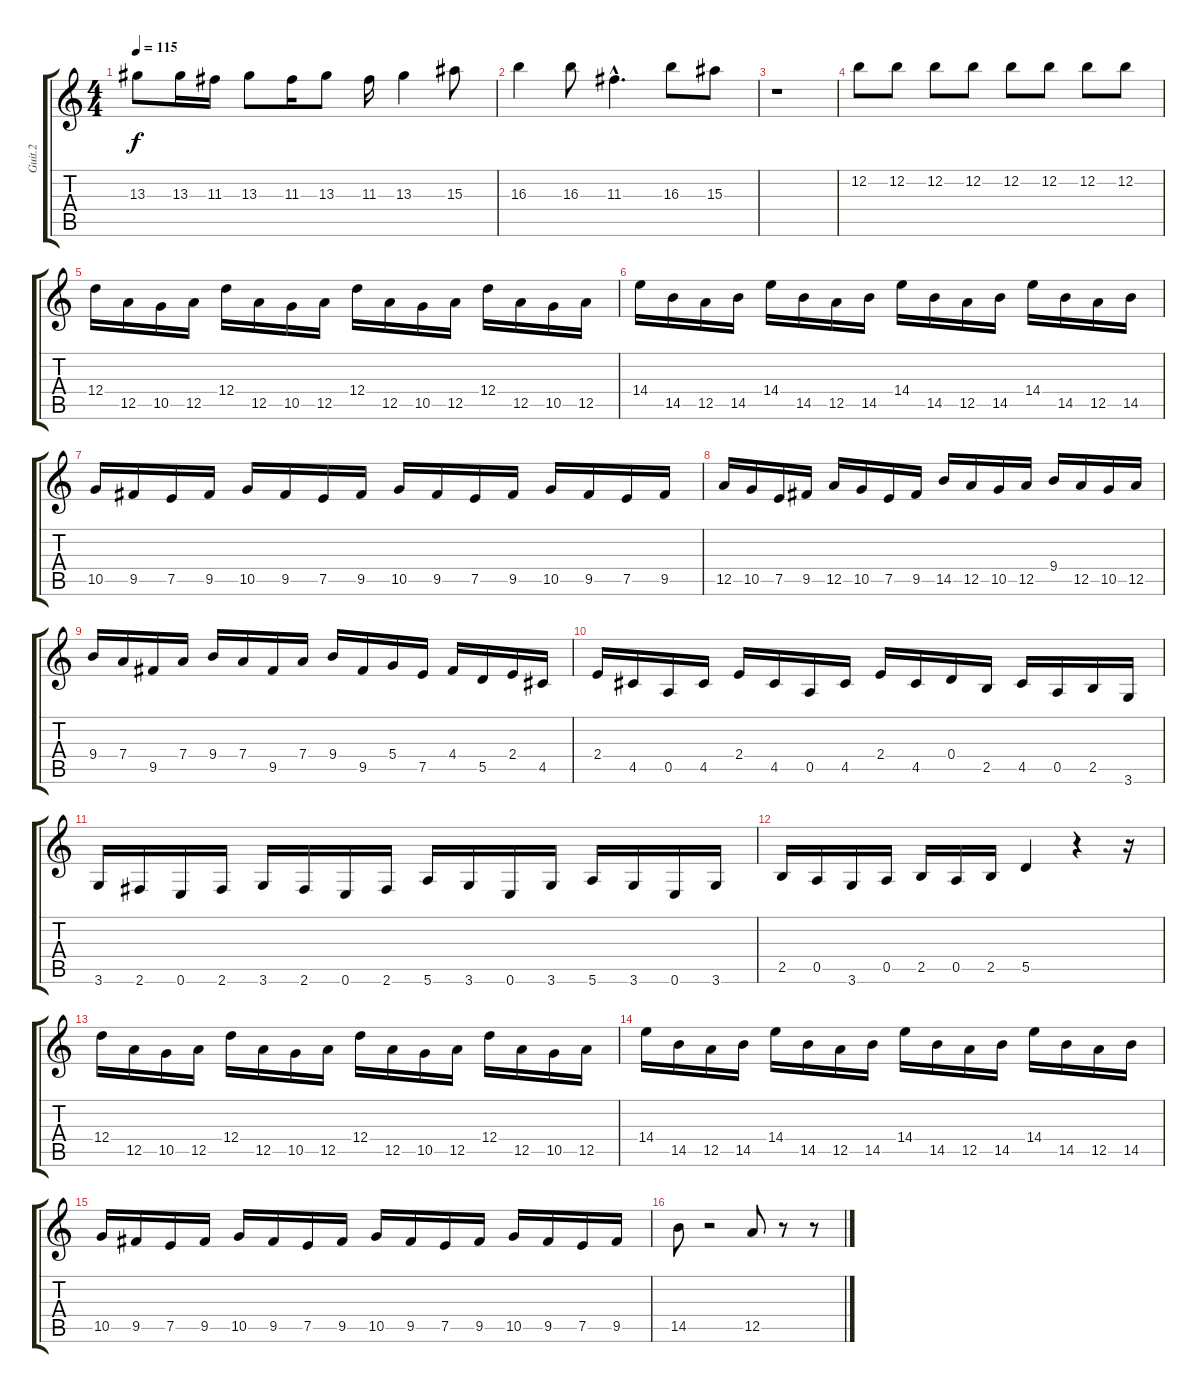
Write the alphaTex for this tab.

\track ("Guit.2" "Guit.2") {instrument distortionguitar}
\staff {score tabs}
\tuning (E4 B3 G3 D3 A2 E2) {hide}
\ts (4 4)
\tempo 115
\clef g2
\ks c
13.3.8{dy f} 13.3.16 11.3.16 13.3.8 11.3.16 13.3.8 11.3.16 13.3.4 15.3.8 |
16.3.4 16.3.8 11.3{hac}.4{d} 16.3.8 15.3.8 |
r.1 |
12.2.8{volume 16} 12.2.8 12.2.8 12.2.8 12.2.8 12.2.8 12.2.8 12.2.8 |
12.4.16 12.5.16 10.5.16 12.5.16 12.4.16 12.5.16 10.5.16 12.5.16 12.4.16 12.5.16 10.5.16 12.5.16 12.4.16 12.5.16 10.5.16 12.5.16 |
14.4.16 14.5.16 12.5.16 14.5.16 14.4.16 14.5.16 12.5.16 14.5.16 14.4.16 14.5.16 12.5.16 14.5.16 14.4.16 14.5.16 12.5.16 14.5.16 |
10.5.16 9.5.16 7.5.16 9.5.16 10.5.16 9.5.16 7.5.16 9.5.16 10.5.16 9.5.16 7.5.16 9.5.16 10.5.16 9.5.16 7.5.16 9.5.16 |
12.5.16 10.5.16 7.5.16 9.5.16 12.5.16 10.5.16 7.5.16 9.5.16 14.5.16 12.5.16 10.5.16 12.5.16 9.4.16 12.5.16 10.5.16 12.5.16 |
9.4.16 7.4.16 9.5.16 7.4.16 9.4.16 7.4.16 9.5.16 7.4.16 9.4.16 9.5.16 5.4.16 7.5.16 4.4.16 5.5.16 2.4.16 4.5.16 |
2.4.16 4.5.16 0.5.16 4.5.16 2.4.16 4.5.16 0.5.16 4.5.16 2.4.16 4.5.16 0.4.16 2.5.16 4.5.16 0.5.16 2.5.16 3.6.16 |
3.6.16 2.6.16 0.6.16 2.6.16 3.6.16 2.6.16 0.6.16 2.6.16 5.6.16 3.6.16 0.6.16 3.6.16 5.6.16 3.6.16 0.6.16 3.6.16 |
2.5.16 0.5.16 3.6.16 0.5.16 2.5.16 0.5.16 2.5.16 5.5.4 r.4 r.16 |
12.4.16 12.5.16 10.5.16 12.5.16 12.4.16 12.5.16 10.5.16 12.5.16 12.4.16 12.5.16 10.5.16 12.5.16 12.4.16 12.5.16 10.5.16 12.5.16 |
14.4.16 14.5.16 12.5.16 14.5.16 14.4.16 14.5.16 12.5.16 14.5.16 14.4.16 14.5.16 12.5.16 14.5.16 14.4.16 14.5.16 12.5.16 14.5.16 |
10.5.16 9.5.16 7.5.16 9.5.16 10.5.16 9.5.16 7.5.16 9.5.16 10.5.16 9.5.16 7.5.16 9.5.16 10.5.16 9.5.16 7.5.16 9.5.16 |
14.5.8 r.2 12.5.8 r.8 r.8
